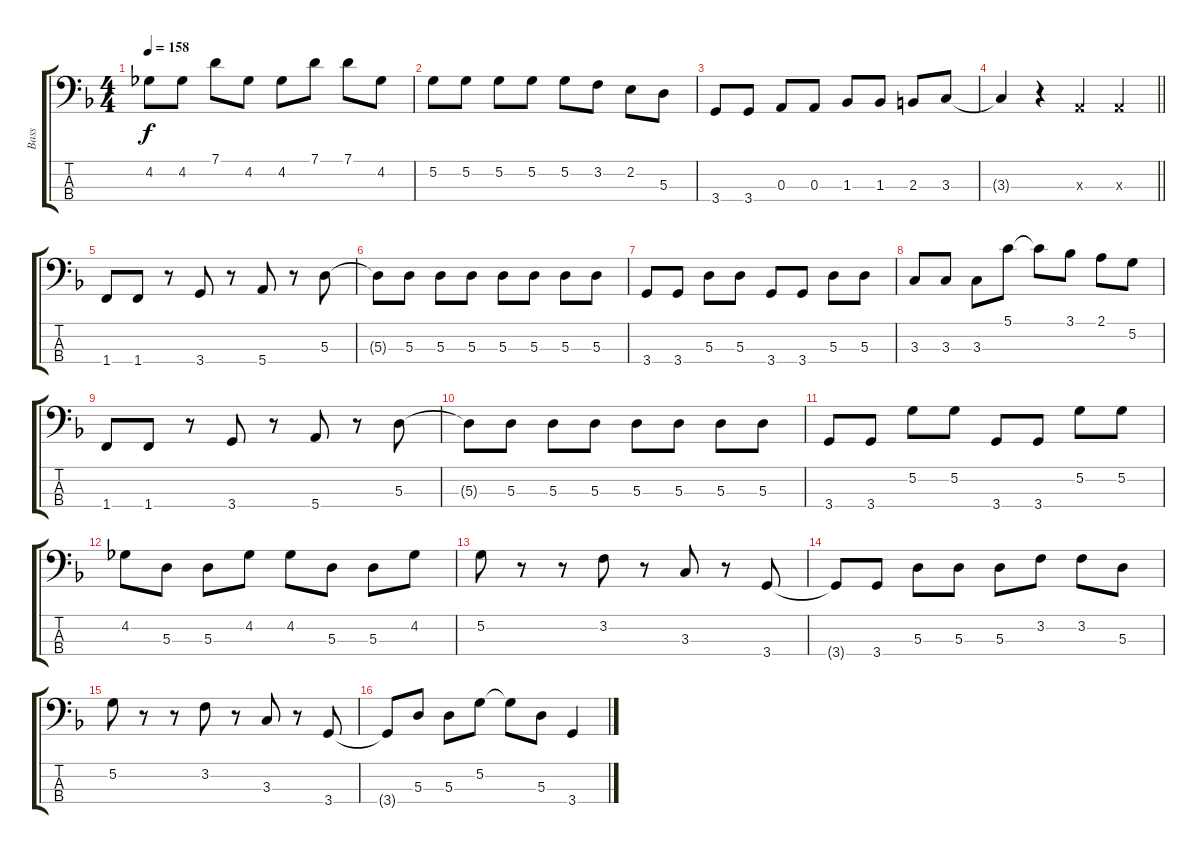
\track ("Bass" "Bass") {instrument acousticbass}
\staff {score tabs}
\tuning (G2 D2 A1 E1) {hide}
\ts (4 4)
\tempo 158
\clef f4
\ks f
4.2.8{dy f} 4.2.8 7.1.8 4.2.8 4.2.8 7.1.8 7.1.8 4.2.8 |
5.2.8 5.2.8 5.2.8 5.2.8 5.2.8 3.2.8 2.2.8 5.3.8 |
3.4.8 3.4.8 0.3.8 0.3.8 1.3.8 1.3.8 2.3.8 3.3.8 |
\barLineRight lightlight
3.3{t}.4 r.4 0.3{x}.4 0.3{x}.4 |
\section ("" "")
1.4.8 1.4.8 r.8 3.4.8 r.8 5.4.8 r.8 5.3.8 |
5.3{t}.8 5.3.8 5.3.8 5.3.8 5.3.8 5.3.8 5.3.8 5.3.8 |
3.4.8 3.4.8 5.3.8 5.3.8 3.4.8 3.4.8 5.3.8 5.3.8 |
3.3.8 3.3.8 3.3.8 5.1.8 5.1{t}.8 3.1.8 2.1.8 5.2.8 |
1.4.8 1.4.8 r.8 3.4.8 r.8 5.4.8 r.8 5.3.8 |
5.3{t}.8 5.3.8 5.3.8 5.3.8 5.3.8 5.3.8 5.3.8 5.3.8 |
3.4.8 3.4.8 5.2.8 5.2.8 3.4.8 3.4.8 5.2.8 5.2.8 |
4.2.8 5.3.8 5.3.8 4.2.8 4.2.8 5.3.8 5.3.8 4.2.8 |
5.2.8 r.8 r.8 3.2.8 r.8 3.3.8 r.8 3.4.8 |
3.4{t}.8 3.4.8 5.3.8 5.3.8 5.3.8 3.2.8 3.2.8 5.3.8 |
5.2.8 r.8 r.8 3.2.8 r.8 3.3.8 r.8 3.4.8 |
3.4{t}.8 5.3.8 5.3.8 5.2.8 5.2{t}.8 5.3.8 3.4.4
